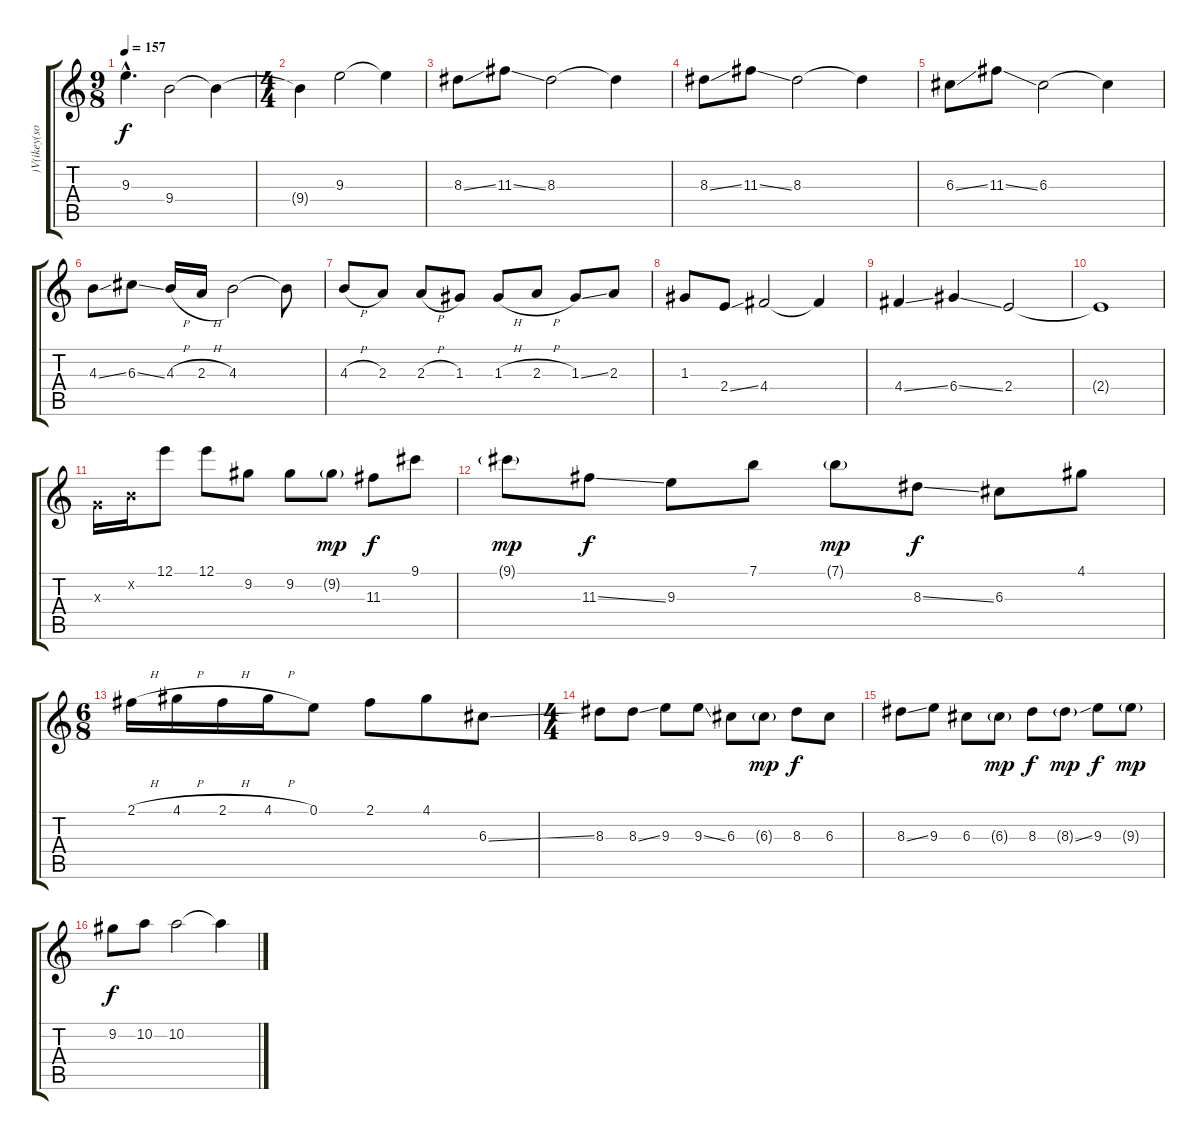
\track (")V(ikey(solo)" ")V(ikey(so") {instrument electricguitarjazz}
\staff {score tabs}
\tuning (E4 B3 G3 D3 A2 E2) {hide}
\ts (9 8)
\tempo 157
\clef g2
\ks c
9.3{hac}.4{d dy f} 9.4.2 9.4{t}.4 |
\ts (4 4)
9.4{t}.4 9.3.2 9.3{t}.4 |
8.3{ss}.8 11.3{ss}.8 8.3.2 8.3{t}.4 |
8.3{ss}.8 11.3{ss}.8 8.3.2 8.3{t}.4 |
6.3{ss}.8 11.3{ss}.8 6.3.2 6.3{t}.4 |
4.3{ss}.8 6.3{ss}.8 4.3{h}.16 2.3{h}.16 4.3.2 4.3{t}.8 |
4.3{h}.8 2.3.8 2.3{h}.8 1.3.8 1.3{h}.8 2.3{h}.8 1.3{ss}.8 2.3.8 |
1.3.8 2.4{ss}.8 4.4.2 4.4{t}.4 |
4.4{ss}.4 6.4{ss}.4 2.4.2 |
2.4{t}.1 |
0.3{x}.16 0.2{x}.16 12.1.8 12.1.8 9.2.8 9.2.8 9.2{g}.8{dy mp} 11.3.8{dy f} 9.1.8 |
9.1{g}.8{dy mp} 11.3{ss}.8{dy f} 9.3.8 7.1.8 7.1{g}.8{dy mp} 8.3{ss}.8{dy f} 6.3.8 4.1.8 |
\ts (6 8)
2.1{h}.16 4.1{h}.16 2.1{h}.16 4.1{h}.16 0.1.8 2.1.8 4.1.8 6.3{ss}.8 |
\ts (4 4)
8.3.8 8.3{ss}.8 9.3.8 9.3{ss}.8 6.3.8 6.3{g}.8{dy mp} 8.3.8{dy f} 6.3.8 |
8.3{ss}.8 9.3.8 6.3.8 6.3{g}.8{dy mp} 8.3.8{dy f} 8.3{ss g}.8{dy mp} 9.3.8{dy f} 9.3{g}.8{dy mp} |
9.2.8{dy f} 10.2.8 10.2.2 10.2{t}.4
